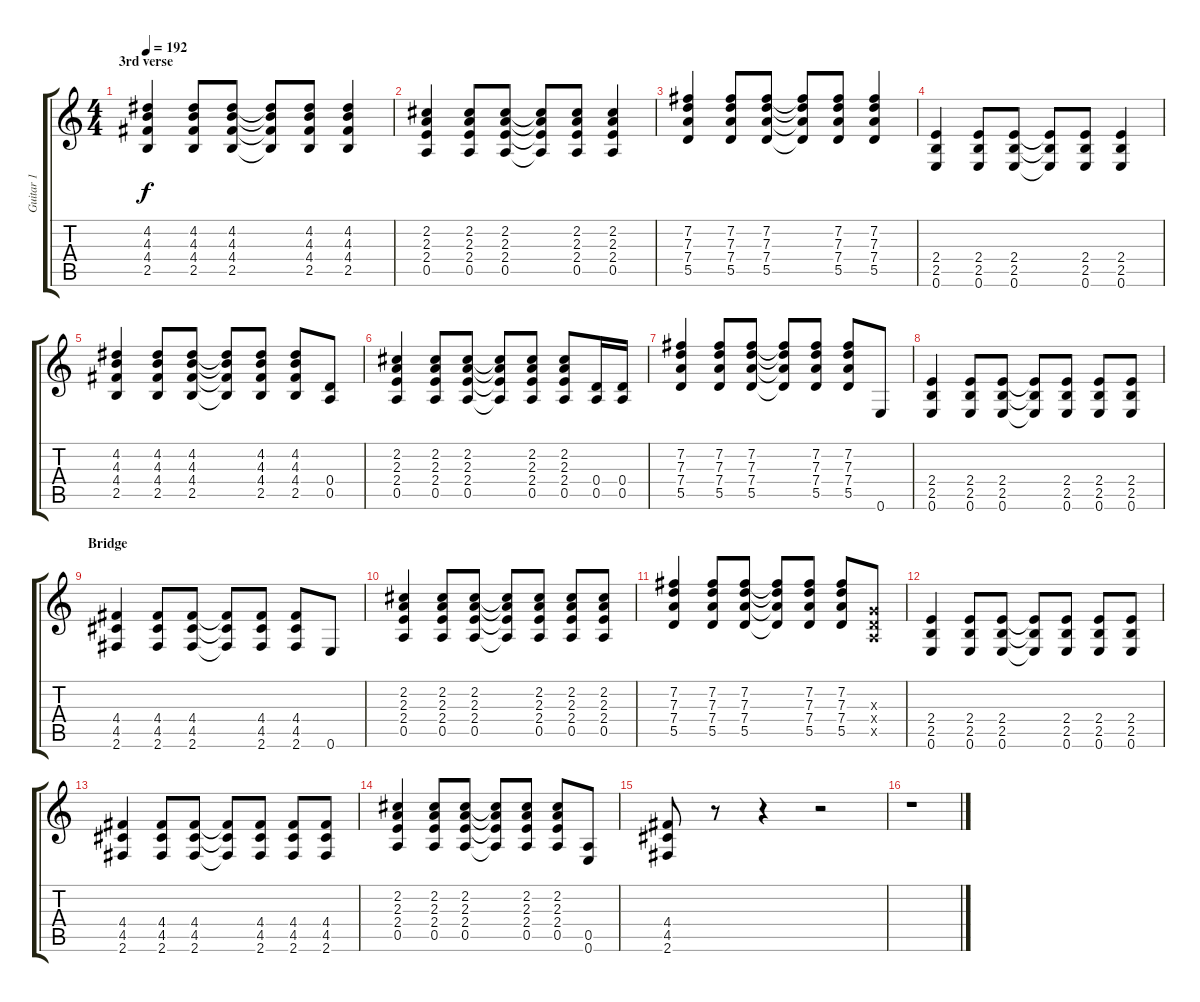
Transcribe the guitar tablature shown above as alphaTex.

\track ("Guitar 1" "Guitar 1") {instrument overdrivenguitar}
\staff {score tabs}
\tuning (E4 B3 G3 D3 A2 E2) {hide}
\ts (4 4)
\section ("" "3rd verse")
\tempo 192
\clef g2
\ks c
(4.2 4.3 4.4 2.5).4{dy f} (4.2 4.3 4.4 2.5).8 (4.2 4.3 4.4 2.5).8 (4.2{t} 4.3{t} 4.4{t} 2.5{t}).8 (4.2 4.3 4.4 2.5).8 (4.2 4.3 4.4 2.5).4 |
(2.2 2.3 2.4 0.5).4 (2.2 2.3 2.4 0.5).8 (2.2 2.3 2.4 0.5).8 (2.2{t} 2.3{t} 2.4{t} 0.5{t}).8 (2.2 2.3 2.4 0.5).8 (2.2 2.3 2.4 0.5).4 |
(7.2 7.3 7.4 5.5).4 (7.2 7.3 7.4 5.5).8 (7.2 7.3 7.4 5.5).8 (7.2{t} 7.3{t} 7.4{t} 5.5{t}).8 (7.2 7.3 7.4 5.5).8 (7.2 7.3 7.4 5.5).4 |
(2.4 2.5 0.6).4 (2.4 2.5 0.6).8 (2.4 2.5 0.6).8 (2.4{t} 2.5{t} 0.6{t}).8 (2.4 2.5 0.6).8 (2.4 2.5 0.6).4 |
(4.2 4.3 4.4 2.5).4 (4.2 4.3 4.4 2.5).8 (4.2 4.3 4.4 2.5).8 (4.2{t} 4.3{t} 4.4{t} 2.5{t}).8 (4.2 4.3 4.4 2.5).8 (4.2 4.3 4.4 2.5).8 (0.4 0.5).8 |
(2.2 2.3 2.4 0.5).4 (2.2 2.3 2.4 0.5).8 (2.2 2.3 2.4 0.5).8 (2.2{t} 2.3{t} 2.4{t} 0.5{t}).8 (2.2 2.3 2.4 0.5).8 (2.2 2.3 2.4 0.5).8 (0.4 0.5).16 (0.4 0.5).16 |
(7.2 7.3 7.4 5.5).4 (7.2 7.3 7.4 5.5).8 (7.2 7.3 7.4 5.5).8 (7.2{t} 7.3{t} 7.4{t} 5.5{t}).8 (7.2 7.3 7.4 5.5).8 (7.2 7.3 7.4 5.5).8 0.6.8 |
(2.4 2.5 0.6).4 (2.4 2.5 0.6).8 (2.4 2.5 0.6).8 (2.4{t} 2.5{t} 0.6{t}).8 (2.4 2.5 0.6).8 (2.4 2.5 0.6).8 (2.4 2.5 0.6).8 |
\section ("" "Bridge")
(4.4 4.5 2.6).4 (4.4 4.5 2.6).8 (4.4 4.5 2.6).8 (4.4{t} 4.5{t} 2.6{t}).8 (4.4 4.5 2.6).8 (4.4 4.5 2.6).8 0.6.8 |
(2.2 2.3 2.4 0.5).4 (2.2 2.3 2.4 0.5).8 (2.2 2.3 2.4 0.5).8 (2.2{t} 2.3{t} 2.4{t} 0.5{t}).8 (2.2 2.3 2.4 0.5).8 (2.2 2.3 2.4 0.5).8 (2.2 2.3 2.4 0.5).8 |
(7.2 7.3 7.4 5.5).4 (7.2 7.3 7.4 5.5).8 (7.2 7.3 7.4 5.5).8 (7.2{t} 7.3{t} 7.4{t} 5.5{t}).8 (7.2 7.3 7.4 5.5).8 (7.2 7.3 7.4 5.5).8 (0.3{x} 0.4{x} 0.5{x}).8 |
(2.4 2.5 0.6).4 (2.4 2.5 0.6).8 (2.4 2.5 0.6).8 (2.4{t} 2.5{t} 0.6{t}).8 (2.4 2.5 0.6).8 (2.4 2.5 0.6).8 (2.4 2.5 0.6).8 |
(4.4 4.5 2.6).4 (4.4 4.5 2.6).8 (4.4 4.5 2.6).8 (4.4{t} 4.5{t} 2.6{t}).8 (4.4 4.5 2.6).8 (4.4 4.5 2.6).8 (4.4 4.5 2.6).8 |
(2.2 2.3 2.4 0.5).4 (2.2 2.3 2.4 0.5).8 (2.2 2.3 2.4 0.5).8 (2.2{t} 2.3{t} 2.4{t} 0.5{t}).8 (2.2 2.3 2.4 0.5).8 (2.2 2.3 2.4 0.5).8 (0.5 0.6).8 |
(4.4 4.5 2.6).8 r.8 r.4 r.2 |
r.1
